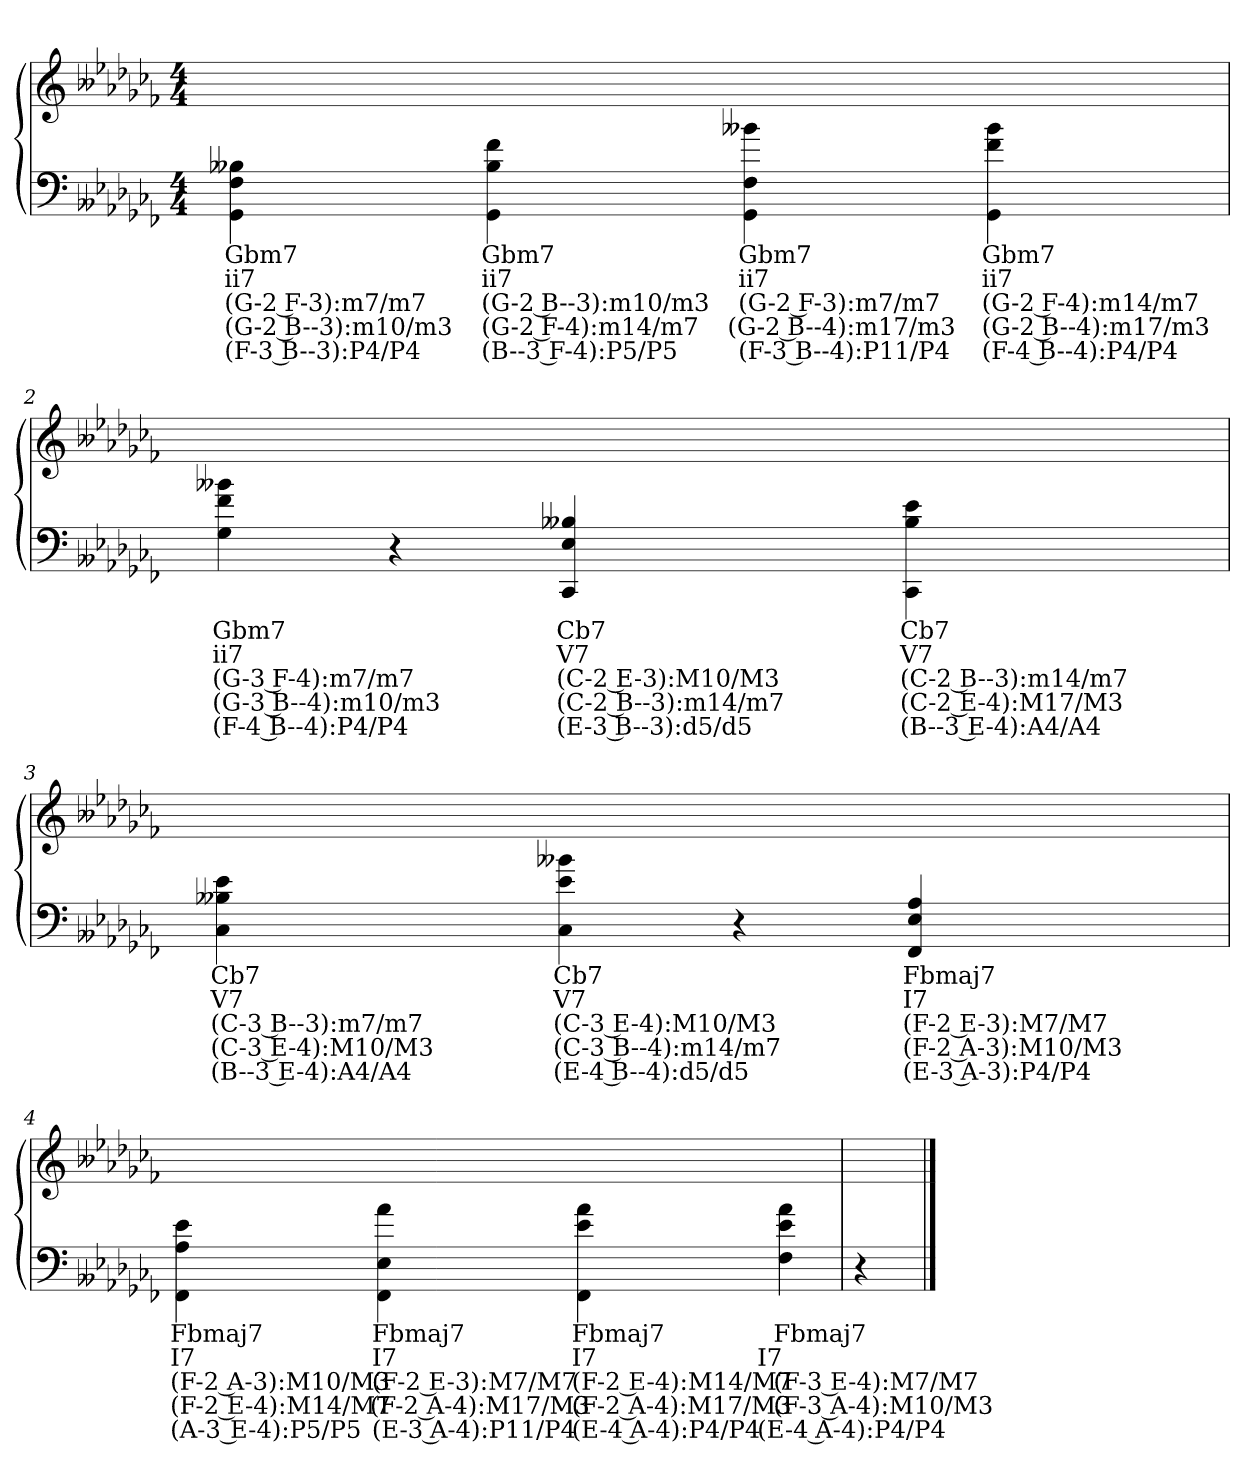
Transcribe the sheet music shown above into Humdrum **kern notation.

**kern	**text	**text	**text	**text	**text	**kern
*part2	*part2	*part2	*part2	*part2	*part2	*part1
*staff2	*staff2	*staff2	*staff2	*staff2	*staff2	*staff1
*clefF4	*	*	*	*	*	*clefG2
*k[b--e-a-d-g-c-f-]	*	*	*	*	*	*k[b--e-a-d-g-c-f-]
*F-:	*	*	*	*	*	*F-:
*M4/4	*	*	*	*	*	*M4/4
*MM60	*	*	*	*	*	*MM60
=1	=1	=1	=1	=1	=1	=1
4GG- 4F- 4B--	Gbm7	ii7	(G-2 F-3):m7/m7	(G-2 B--3):m10/m3	(F-3 B--3):P4/P4	1ryy
4GG- 4B-- 4f-	Gbm7	ii7	(G-2 B--3):m10/m3	(G-2 F-4):m14/m7	(B--3 F-4):P5/P5	.
4GG- 4F- 4b--	Gbm7	ii7	(G-2 F-3):m7/m7	(G-2 B--4):m17/m3	(F-3 B--4):P11/P4	.
4GG- 4f- 4b--	Gbm7	ii7	(G-2 F-4):m14/m7	(G-2 B--4):m17/m3	(F-4 B--4):P4/P4	.
=2	=2	=2	=2	=2	=2	=2
4G- 4f- 4b--	Gbm7	ii7	(G-3 F-4):m7/m7	(G-3 B--4):m10/m3	(F-4 B--4):P4/P4	1ryy
4r	.	.	.	.	.	.
4CC- 4E- 4B--	Cb7	V7	(C-2 E-3):M10/M3	(C-2 B--3):m14/m7	(E-3 B--3):d5/d5	.
4CC- 4B-- 4e-	Cb7	V7	(C-2 B--3):m14/m7	(C-2 E-4):M17/M3	(B--3 E-4):A4/A4	.
=3	=3	=3	=3	=3	=3	=3
4C- 4B-- 4e-	Cb7	V7	(C-3 B--3):m7/m7	(C-3 E-4):M10/M3	(B--3 E-4):A4/A4	1ryy
4C- 4e- 4b--	Cb7	V7	(C-3 E-4):M10/M3	(C-3 B--4):m14/m7	(E-4 B--4):d5/d5	.
4r	.	.	.	.	.	.
4FF- 4E- 4A-	Fbmaj7	I7	(F-2 E-3):M7/M7	(F-2 A-3):M10/M3	(E-3 A-3):P4/P4	.
=4	=4	=4	=4	=4	=4	=4
4FF- 4A- 4e-	Fbmaj7	I7	(F-2 A-3):M10/M3	(F-2 E-4):M14/M7	(A-3 E-4):P5/P5	1ryy
4FF- 4E- 4a-	Fbmaj7	I7	(F-2 E-3):M7/M7	(F-2 A-4):M17/M3	(E-3 A-4):P11/P4	.
4FF- 4e- 4a-	Fbmaj7	I7	(F-2 E-4):M14/M7	(F-2 A-4):M17/M3	(E-4 A-4):P4/P4	.
4F- 4e- 4a-	Fbmaj7	I7	(F-3 E-4):M7/M7	(F-3 A-4):M10/M3	(E-4 A-4):P4/P4	.
=5	=5	=5	=5	=5	=5	=5
4r	.	.	.	.	.	4ryy
==	==	==	==	==	==	==
*-	*-	*-	*-	*-	*-	*-
